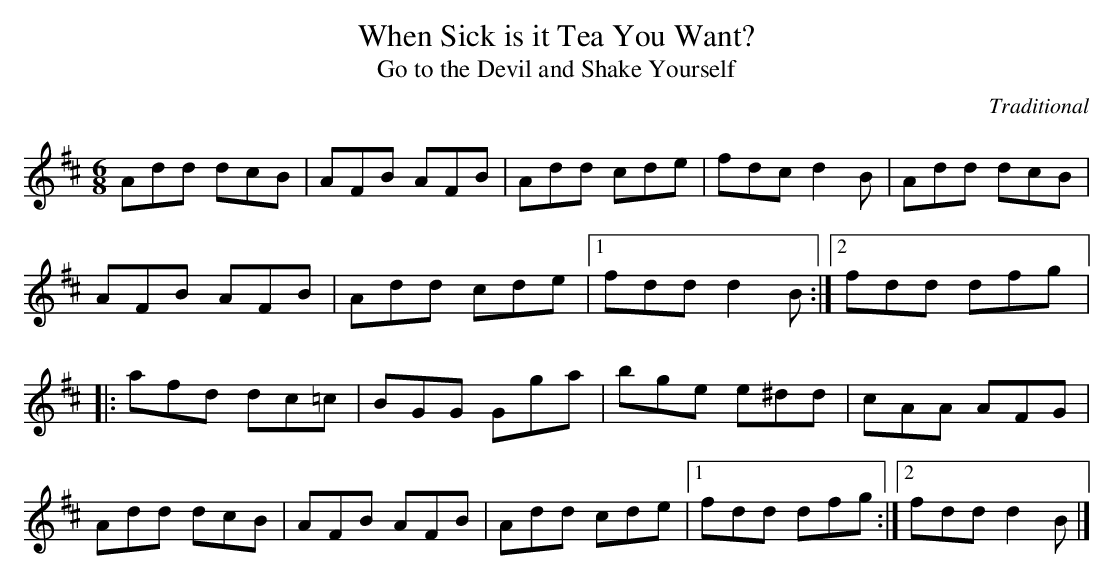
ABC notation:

X:1
T:When Sick is it Tea You Want?
T:Go to the Devil and Shake Yourself
C:Traditional
M:6/8
K:D
E:13
Add dcB|AFB AFB|Add cde|fdc d2B|Add dcB|AFB AFB|Add cde|1 fdd d2B:|2 fdd dfg|:\
afd dc=c|BGG Gga|bge e^dd|cAA AFG|Add dcB|AFB AFB|Add cde|1 fdd dfg:|2 fdd d2B|]**
